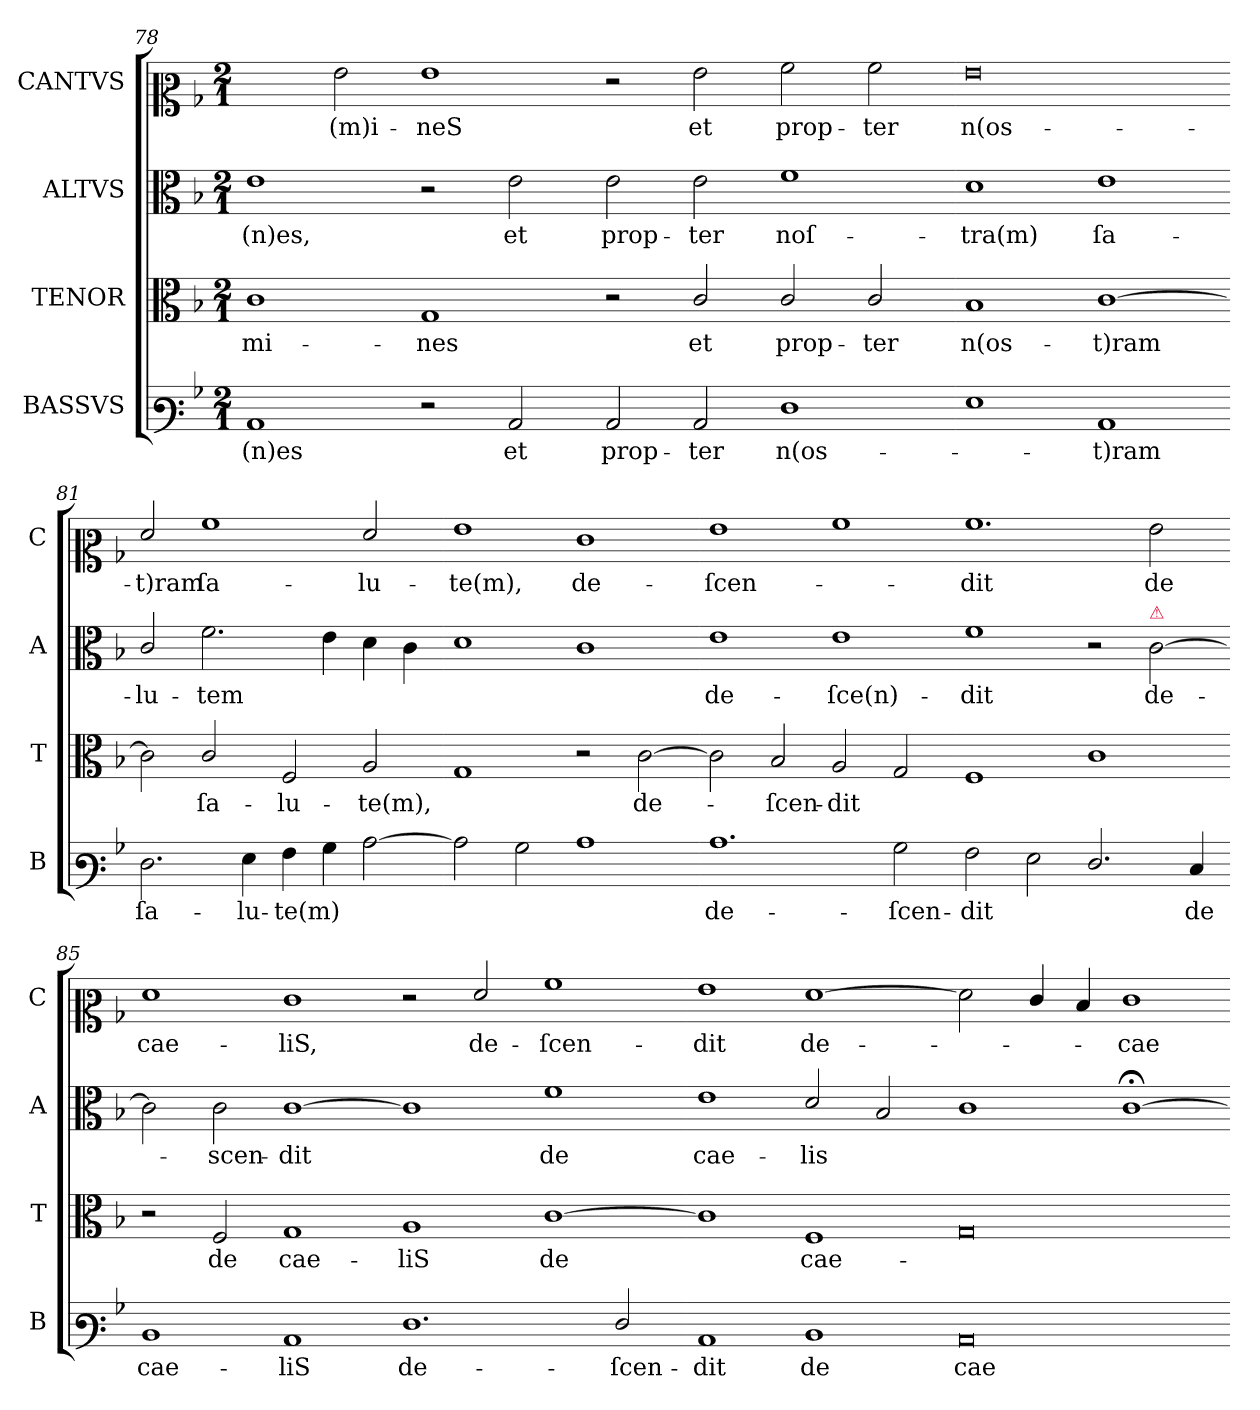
**kern	**text	**kern	**text	**kern	**text	**kern	**text
*part4	*part4	*part3	*part3	*part2	*part2	*part1	*part1
*staff4	*staff4	*staff3	*staff3	*staff2	*staff2	*staff1	*staff1
*I"BASSVS	*	*I"TENOR	*	*I"ALTVS	*	*I"CANTVS	*
*I'B	*	*I'T	*	*I'A	*	*I'C	*
*clefF3	*	*clefC3	*	*clefC3	*	*clefC2	*
*k[b-]	*	*k[b-]	*	*k[b-]	*	*k[b-]	*
*F:	*	*F:	*	*F:	*	*F:	*
*M2/1	*	*M2/1	*	*M2/1	*	*M2/1	*
=78	=78	=78	=78	=78	=78	=78	=78
1C	-(n)es	1c	-mi-	1e	-(n)es,	2ryy	.
.	.	.	.	.	.	2g\	-(m)i-
2r	.	1G	-nes	2r	.	1g	-neS
2C/	et	.	.	2e\	et	.	.
=79-	=79-	=79-	=79-	=79-	=79-	=79-	=79-
2C/	prop-	2r	.	2e\	prop-	2r	.
2C/	-ter	2c/	et	2e\	-ter	2g\	et
1F	n(os-	2c/	prop-	1f	noſ-	2a\	prop-
.	.	2c/	-ter	.	.	2a\	-ter
=80-	=80-	=80-	=80-	=80-	=80-	=80-	=80-
1G	.	1B-	n(os-	1d	-tra(m)	0g	n(os-
1C	-t)ram	[1c	-t)ram	1e	ſa-	.	.
=81-	=81-	=81-	=81-	=81-	=81-	=81-	=81-
2.F\	ſa-	2c]	.	2c/	-lu-	2f/	-t)ram
.	.	2c/	ſa-	2.f\	-tem	1a	ſa-
4G\	-lu-	.	.	.	.	.	.
4A\	-te(m)	2F/	-lu-	.	.	.	.
4B-\	.	.	.	4e\	.	.	.
[2c\	.	2A/	-te(m),	4d\	.	2f/	-lu-
.	.	.	.	4c\	.	.	.
=82-	=82-	=82-	=82-	=82-	=82-	=82-	=82-
2c\]	.	1G	.	1d	.	1g	-te(m),
2B-\	.	.	.	.	.	.	.
1c	.	2r	.	1c	.	1e	de-
.	.	[2c\	de-	.	.	.	.
=83-	=83-	=83-	=83-	=83-	=83-	=83-	=83-
1.c	de-	2c\]	.	1e	de-	1g	-ſcen-
.	.	2B-/	-ſcen-	.	.	.	.
.	.	2A/	-dit	1e	-ſce(n)-	1a	.
2B-\	-ſcen-	2G/	.	.	.	.	.
=84-	=84-	=84-	=84-	=84-	=84-	=84-	=84-
2A\	-dit	1F	.	1f	-dit	1.a	-dit
2G\	.	.	.	.	.	.	.
2.F/	.	1c	.	2r	.	.	.
!	!	!	!	!LO:TX:a:color=crimson:t=⚠	!	!	!
!	!	!	!	!	!LO:LY:i	!	!
.	.	.	.	[2c\	de-	2g\	de
4E/	de	.	.	.	.	.	.
=85-	=85-	=85-	=85-	=85-	=85-	=85-	=85-
1D	cae-	2r	.	2c\]	.	1f	cae-
!	!	!	!	!	!LO:LY:i	!	!
.	.	2F/	de	2c\	-scen-	.	.
!	!	!	!	!	!LO:LY:i	!	!
1C	-liS	1G	cae-	[1c	-dit	1e	-liS,
=86-	=86-	=86-	=86-	=86-	=86-	=86-	=86-
!	!LO:LY:i	!	!	!	!	!	!
1.F	de-	1A	-liS	1c]	.	2r	.
!	!	!	!	!	!	!	!LO:LY:i
.	.	.	.	.	.	2f/	de-
!	!	!	!LO:LY:i	!	!	!	!LO:LY:i
.	.	[1c	de	1f	de	1a	-ſcen-
!	!LO:LY:i	!	!	!	!	!	!
2F/	-ſcen-	.	.	.	.	.	.
=87-	=87-	=87-	=87-	=87-	=87-	=87-	=87-
!	!LO:LY:i	!	!	!	!	!	!LO:LY:i
1C	-dit	1c]	.	1e	cae-	1g	-dit
!	!LO:LY:i	!	!LO:LY:i	!	!	!	!LO:LY:i
1D	de	1F	cae-	2d/	-lis	[1f	de-
.	.	.	.	2B-/	.	.	.
=88-	=88-	=88-	=88-	=88-	=88-	=88-	=88-
!	!LO:LY:i	!	!	!	!	!	!
0C	cae-	0G	.	1c	.	2f]	.
.	.	.	.	.	.	4e/	.
.	.	.	.	.	.	4d/	.
!	!	!	!	!	!	!	!LO:LY:i
.	.	.	.	[1c;	.	1e	cae-
=-	=-	=-	=-	=-	=-	=-	=-
*-	*-	*-	*-	*-	*-	*-	*-
